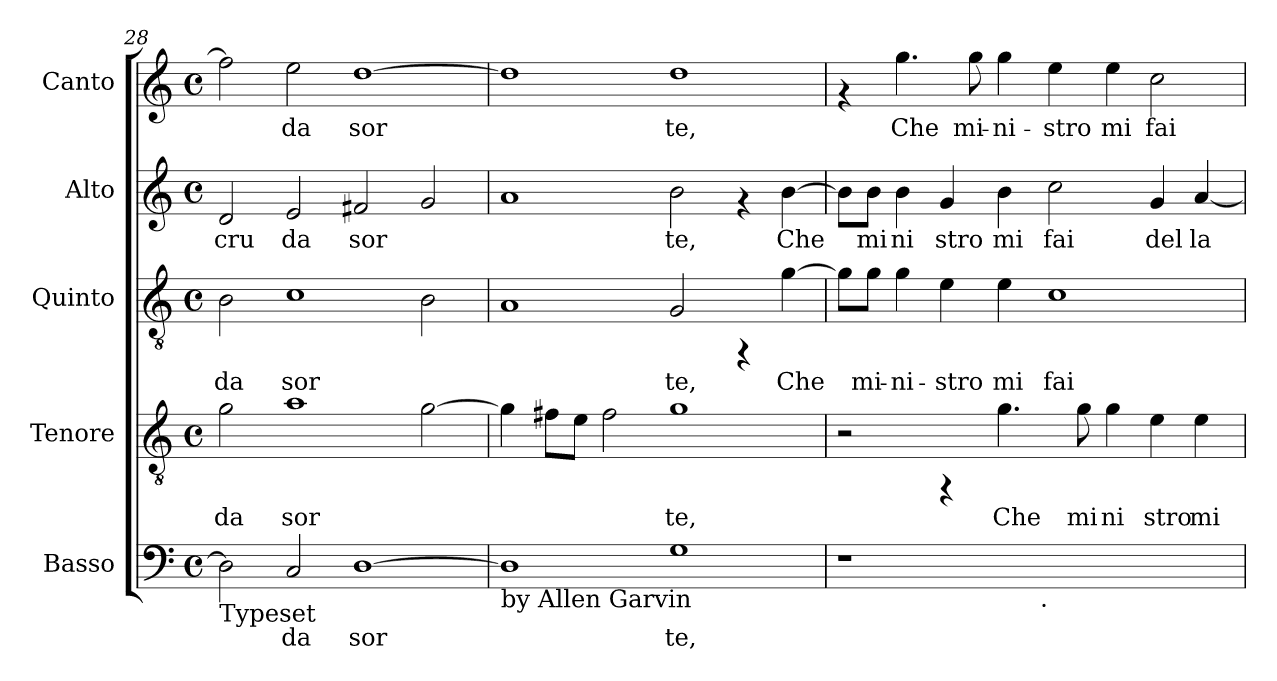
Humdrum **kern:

**kern	**text	**kern	**text	**kern	**text	**kern	**text	**kern	**text
*part5	*part5	*part4	*part4	*part3	*part3	*part2	*part2	*part1	*part1
*staff5	*staff5	*staff4	*staff4	*staff3	*staff3	*staff2	*staff2	*staff1	*staff1
*I"Basso	*	*I"Tenore	*	*I"Quinto	*	*I"Alto	*	*I"Canto	*
*clefF4	*	*clefGv2	*	*clefGv2	*	*clefG2	*	*clefG2	*
*k[]	*	*k[]	*	*k[]	*	*k[]	*	*k[]	*
*C:	*	*C:	*	*C:	*	*C:	*	*C:	*
*M4/4	*	*M4/4	*	*M4/4	*	*M4/4	*	*M4/4	*
*met(c)	*	*met(c)	*	*met(c)	*	*met(c)	*	*met(c)	*
=28	=28	=28	=28	=28	=28	=28	=28	=28	=28
!LO:TX:b:t=Typeset	!	!	!	!	!	!	!	!	!
!	!LO:LY:b:cj	!	!LO:LY:b:cj	!	!LO:LY:b:cj	!	!LO:LY:b:cj	!	!LO:LY:b:cj
2D\]	.	2g\	da	2B\	-da	2d/	cru	2ff\]	--
!	!LO:LY:b:cj	!	!LO:LY:b:cj	!	!LO:LY:b:cj	!	!LO:LY:b:cj	!	!LO:LY:b:cj
2C/	da	1a	sor	1c	sor-	2e/	da	2ee\	-da
!	!LO:LY:b:cj	!	!	!	!	!	!LO:LY:b:cj	!	!LO:LY:b:cj
[>1D	sor	.	.	.	.	2f#X/	sor	[>1dd	sor-
!	!	!	!LO:LY:b:cj	!	!LO:LY:b:cj	!	!LO:LY:b:cj	!	!
.	.	[>2g\	.	2B\	--	2g/	.	.	.
=29	=29	=29	=29	=29	=29	=29	=29	=29	=29
!LO:TX:b:t=by Allen Garvin	!	!	!	!	!	!	!	!	!
!	!LO:LY:b:cj	!	!LO:LY:b:cj	!	!LO:LY:b:cj	!	!LO:LY:b:cj	!	!LO:LY:b:cj
1D]	.	4g\]	.	1A	--	1a	.	1dd]	--
!	!	!	!LO:LY:b:cj	!	!	!	!	!	!
.	.	8f#X\L	.	.	.	.	.	.	.
!	!	!	!LO:LY:b:cj	!	!	!	!	!	!
.	.	8e\J	.	.	.	.	.	.	.
!	!	!	!LO:LY:b:cj	!	!	!	!	!	!
.	.	2f#\	.	.	.	.	.	.	.
!	!LO:LY:b:cj	!	!LO:LY:b:cj	!	!LO:LY:b:cj	!	!LO:LY:b:cj	!	!LO:LY:b:cj
1G	te,	1g	te,	2G/	-te,	2b\	te,	1dd	-te,
.	.	.	.	4rFF	.	4rf	.	.	.
!	!	!	!	!	!LO:LY:b:cj	!	!LO:LY:b:cj	!	!
.	.	.	.	[>4g\	Che	[>4b\	Che	.	.
=30	=30	=30	=30	=30	=30	=30	=30	=30	=30
!LO:TX:b:t=(aurvondel@gmail.com) (ver.	!	!	!	!	!	!	!	!	!
!	!	!	!	!	!LO:LY:b:cj	!	!LO:LY:b:cj	!	!
*^	*	*	*	*	*	*	*	*	*
1r	2ryy	.	2r	.	8g\L]	.	8b\L]	.	4rf	.
!	!	!	!	!	!	!LO:LY:b:cj	!	!LO:LY:b:cj	!	!
.	.	.	.	.	8g\J	mi-	8b\J	mi	.	.
!	!	!	!	!	!	!LO:LY:b:cj	!	!LO:LY:b:cj	!	!LO:LY:b:cj
.	.	.	.	.	4g\	-ni-	4b\	ni	4.gg\	Che
!	!	!	!	!	!	!LO:LY:b:cj	!	!LO:LY:b:cj	!	!
.	4ryy	.	4rFF	.	4e\	-stro	4g/	stro	.	.
!	!	!	!	!	!	!	!	!	!	!LO:LY:b:cj
.	.	.	.	.	.	.	.	.	8gg\	mi-
!	!	!	!	!LO:LY:b:cj	!	!LO:LY:b:cj	!	!LO:LY:b:cj	!	!LO:LY:b:cj
.	8...ryy	.	4.g\	Che	4e\	mi	4b\	mi	4gg\	-ni-
!	!LO:TX:b:t=.	!	!	!	!	!	!	!	!	!
.	1ryy	.	.	.	.	.	.	.	.	.
!	!	!	!	!	!	!LO:LY:b:cj	!	!LO:LY:b:cj	!	!LO:LY:b:cj
1ryy	.	.	.	.	1c	fai	2cc\	fai	4ee\	-stro
!	!	!	!	!LO:LY:b:cj	!	!	!	!	!	!
.	.	.	8g\	mi	.	.	.	.	.	.
!	!	!	!	!LO:LY:b:cj	!	!	!	!	!	!LO:LY:b:cj
.	.	.	4g\	ni	.	.	.	.	4ee\	mi
!	!	!	!	!LO:LY:b:cj	!	!	!	!LO:LY:b:cj	!	!LO:LY:b:cj
.	.	.	4e\	stro	.	.	4g/	del	2cc\	fai
!	!	!	!	!LO:LY:b:cj	!	!	!	!LO:LY:b:cj	!	!
.	.	.	4e\	mi	.	.	[<4a/	la	.	.
.	64ryy	.	.	.	.	.	.	.	.	.
*v	*v	*	*	*	*	*	*	*	*	*
=	=	=	=	=	=	=	=	=	=
*-	*-	*-	*-	*-	*-	*-	*-	*-	*-
